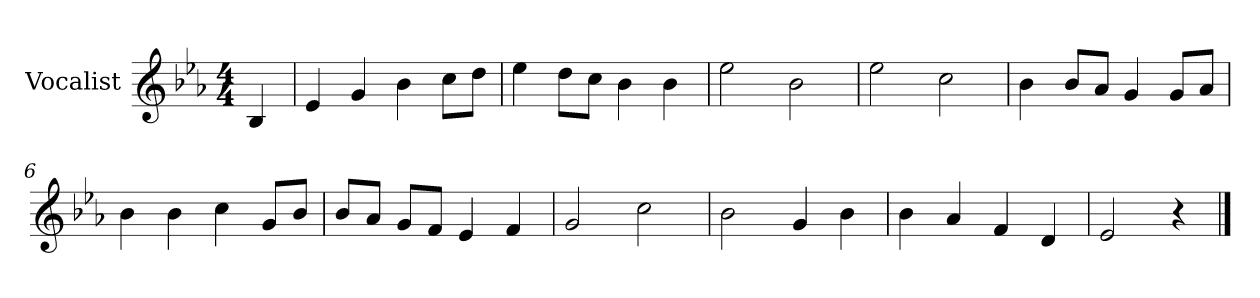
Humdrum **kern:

**kern
*part1
*staff1
*I"Vocalist
*k[b-e-a-]
*E-:
*M4/4
=
4B-
=1
4e-
4g
4b-
8ccL
8ddJ
=2
4ee-
8ddL
8ccJ
4b-
4b-
=3
2ee-
2b-
=4
2ee-
2cc
=5
4b-
8b-L
8a-J
4g
8gL
8a-J
=6
4b-
4b-
4cc
8gL
8b-J
=7
8b-L
8a-J
8gL
8fJ
4e-
4f
=8
2g
2cc
=9
2b-
4g
4b-
=10
4b-
4a-
4f
4d
=11
2e-
4r
==
*-
